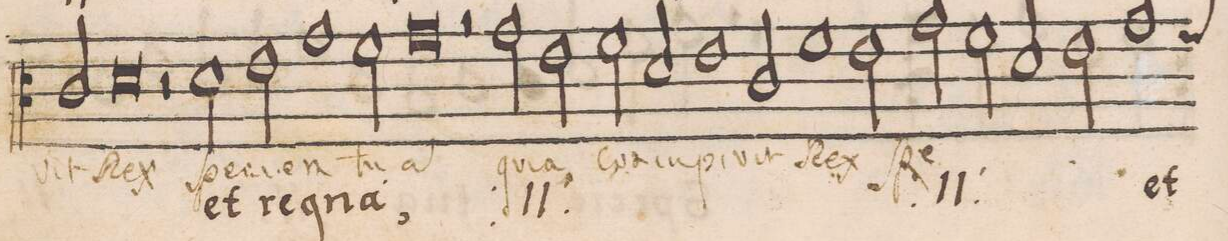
**kern	**text	**text
*I"CANTVS	*	*
*clefC3	*	*
*k[]	*	*
*met(c)	*	*
*M2/1	*	*
2c/	.	-vit
0d	-de	Rex
*	*Xij	*
=67	=67	=67
2r	.	.
2d\	et	ſpe-
=68	=68	=68
2e\	re-	-ci-
1g	-gna,	-em
2f\	.	tu-
=69	=69	=69
0g	.	-a(m)
*	*ij	*
=70	=70	=70
2r	.	.
2g\	et	qui-
2e\	re-	-a
2f\	.	Con-
=71	=71	=71
2d/	.	-cu-
1e	-gna	-pi-
2c/	et	-vit
=72	=72	=72
1f	re-	Rex
2e\	.	.
2g\	.	ſpe-
=73	=73	=73
2f\	.	.
2d/	.	.
2e\	-gna	.
*	*Xij	*
1g	et	.
*custos:f	*	*
=74	=74	=74
*-	*-	*-
